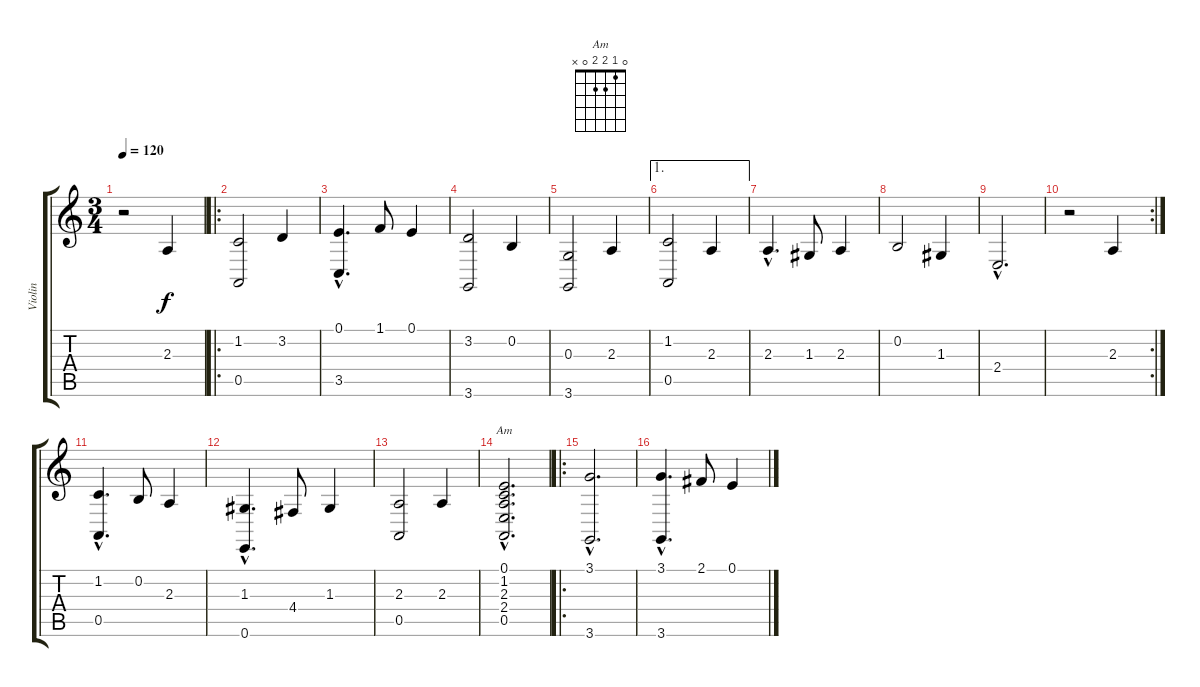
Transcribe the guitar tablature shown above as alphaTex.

\track ("Violin" "Violin") {instrument violin}
\staff {score tabs}
\tuning (E4 B3 G3 D3 A2 E2) {hide}
\chord ("Am" 0 1 2 2 0 x)
\ts (3 4)
\tempo 120
\clef g2
\ks c
r.2{dy f instrument violin} 2.3.4 |
\ro
(1.2 0.5).2 3.2.4 |
(0.1{hac} 3.5{hac}).4{d} 1.1.8 0.1.4 |
(3.2 3.6).2 0.2.4 |
(0.3 3.6).2 2.3.4 |
\ae 1
(1.2 0.5).2 2.3.4 |
2.3{hac}.4{d} 1.3.8 2.3.4 |
0.2.2 1.3.4 |
2.4{hac}.2{d} |
\rc 2
r.2 2.3.4 |
(1.2{hac} 0.5{hac}).4{d} 0.2.8 2.3.4 |
(1.3{hac} 0.6{hac}).4{d} 4.4.8 1.3.4 |
(2.3 0.5).2 2.3.4 |
(0.1{hac} 1.2{hac} 2.3{hac} 2.4{hac} 0.5{hac}).2{d ch "Am"} |
\ro
(3.1{hac} 3.6{hac}).2{d} |
(3.1{hac} 3.6{hac}).4{d} 2.1.8 0.1.4
